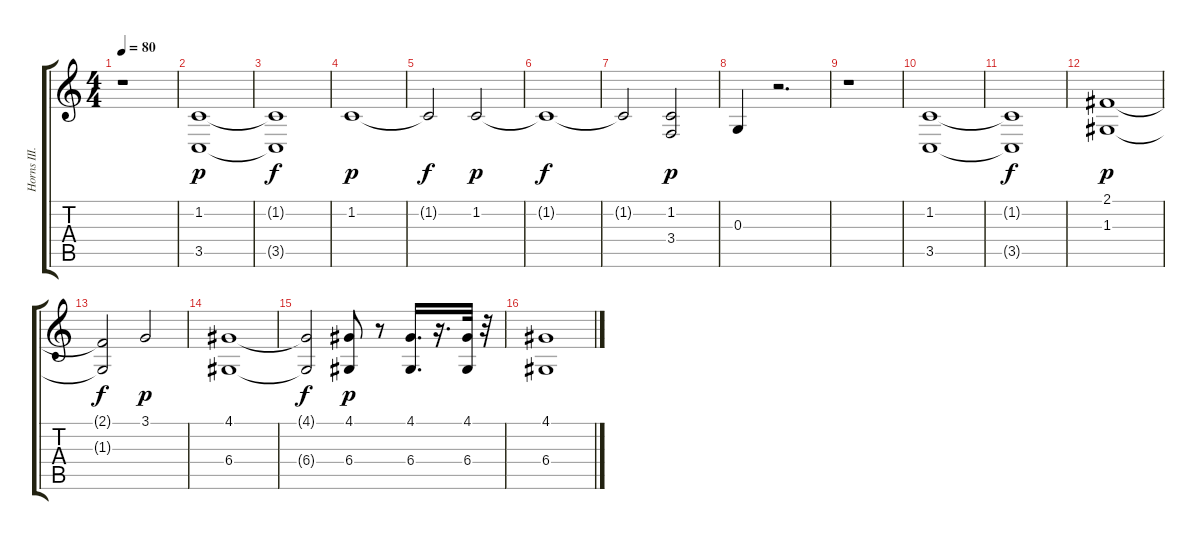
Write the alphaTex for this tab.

\track ("Horns III., IV. F" "Horns III.") {instrument frenchhorn}
\staff {score tabs}
\tuning (E4 B3 G3 D3 A2 E2) {hide}
\ts (4 4)
\tempo 80
\clef g2
\ks c
r.1{dy f} |
(1.2 3.5).1{dy p} |
(1.2{t} 3.5{t}).1{dy f} |
1.2.1{dy p} |
1.2{t}.2{dy f} 1.2.2{dy p} |
1.2{t}.1{dy f} |
1.2{t}.2 (1.2 3.4).2{dy p} |
0.3.4 r.2{d} |
r.1 |
(1.2 3.5).1 |
(1.2{t} 3.5{t}).1{dy f} |
(2.1 1.3).1{dy p} |
(2.1{t} 1.3{t}).2{dy f} 3.1.2{dy p} |
(4.1 6.4).1 |
(4.1{t} 6.4{t}).2{dy f} (4.1 6.4).8{dy p} r.8 (4.1 6.4).16{d} r.16{d} (4.1 6.4).32 r.32 |
(4.1 6.4).1
